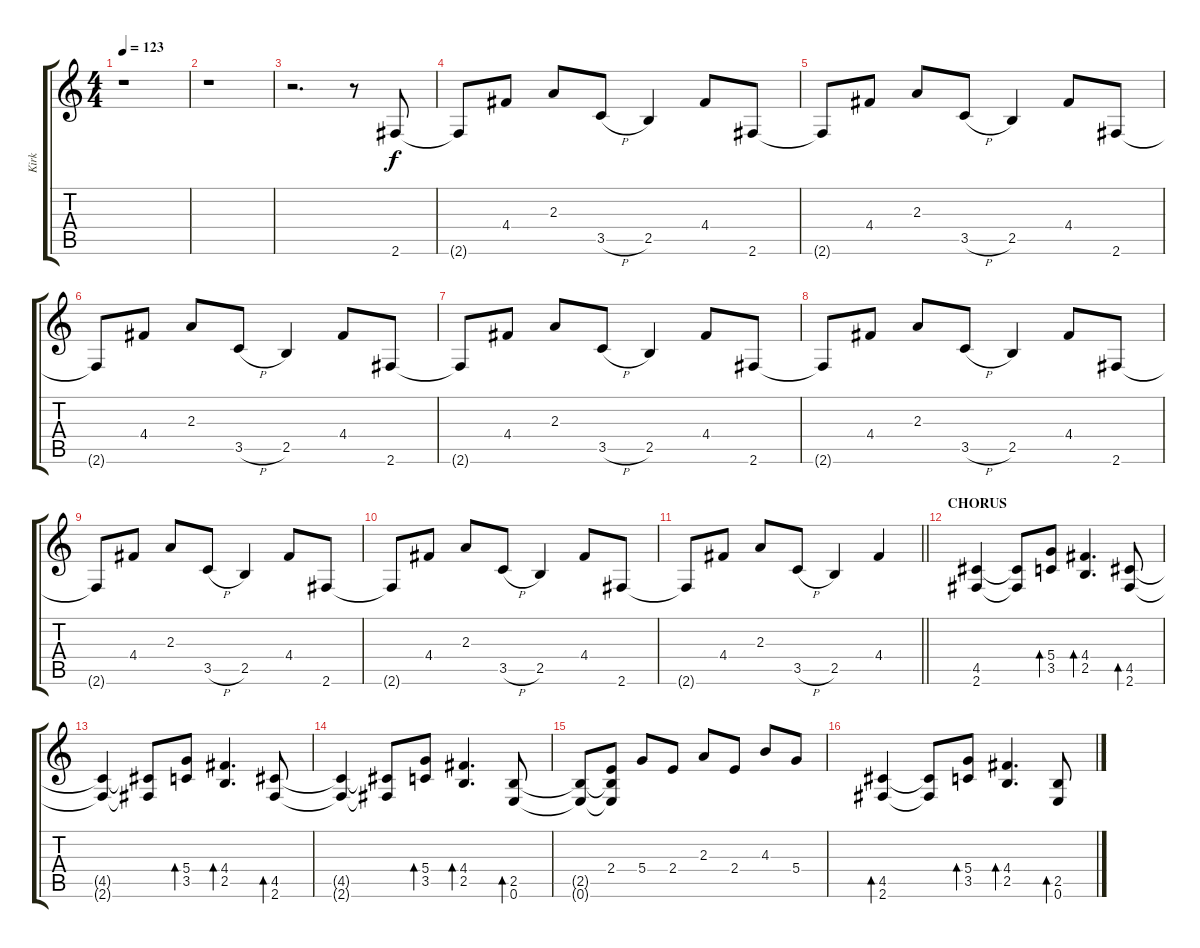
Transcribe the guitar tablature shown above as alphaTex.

\track ("Kirk" "Kirk") {instrument distortionguitar}
\staff {score tabs}
\tuning (E4 B3 G3 D3 A2 E2) {hide}
\ts (4 4)
\tempo 123
\clef g2
\ks c
r.1{dy f} |
r.1 |
r.2{d} r.8 2.6.8 |
2.6{t}.8 4.4.8 2.3.8 3.5{h}.8 2.5.4 4.4.8 2.6.8 |
2.6{t}.8 4.4.8 2.3.8 3.5{h}.8 2.5.4 4.4.8 2.6.8 |
2.6{t}.8 4.4.8 2.3.8 3.5{h}.8 2.5.4 4.4.8 2.6.8 |
2.6{t}.8 4.4.8 2.3.8 3.5{h}.8 2.5.4 4.4.8 2.6.8 |
2.6{t}.8 4.4.8 2.3.8 3.5{h}.8 2.5.4 4.4.8 2.6.8 |
2.6{t}.8 4.4.8 2.3.8 3.5{h}.8 2.5.4 4.4.8 2.6.8 |
2.6{t}.8 4.4.8 2.3.8 3.5{h}.8 2.5.4 4.4.8 2.6.8 |
\barLineRight lightlight
2.6{t}.8 4.4.8 2.3.8 3.5{h}.8 2.5.4 4.4.4 |
\section ("" "CHORUS")
(4.5 2.6).4 (4.5{t} 2.6{t}).8 (5.4 3.5).8{bd 30} (4.4 2.5).4{d bd 30} (4.5 2.6).8{bd 30} |
(4.5{t} 2.6{t}).4 (4.5{t} 2.6{t}).8 (5.4 3.5).8{bd 30} (4.4 2.5).4{d bd 30} (4.5 2.6).8{bd 30} |
(4.5{t} 2.6{t}).4 (4.5{t} 2.6{t}).8 (5.4 3.5).8{bd 30} (4.4 2.5).4{d bd 30} (2.5 0.6).8{bd 30} |
(2.5{t} 0.6{t}).8 (2.4 2.5{t} 0.6{t}).8 5.4.8 2.4.8 2.3.8 2.4.8 4.3.8 5.4.8 |
(4.5 2.6).4{bd 60} (4.5{t} 2.6{t}).8 (5.4 3.5).8{bd 30} (4.4 2.5).4{d bd 30} (2.5 0.6).8{bd 30}
